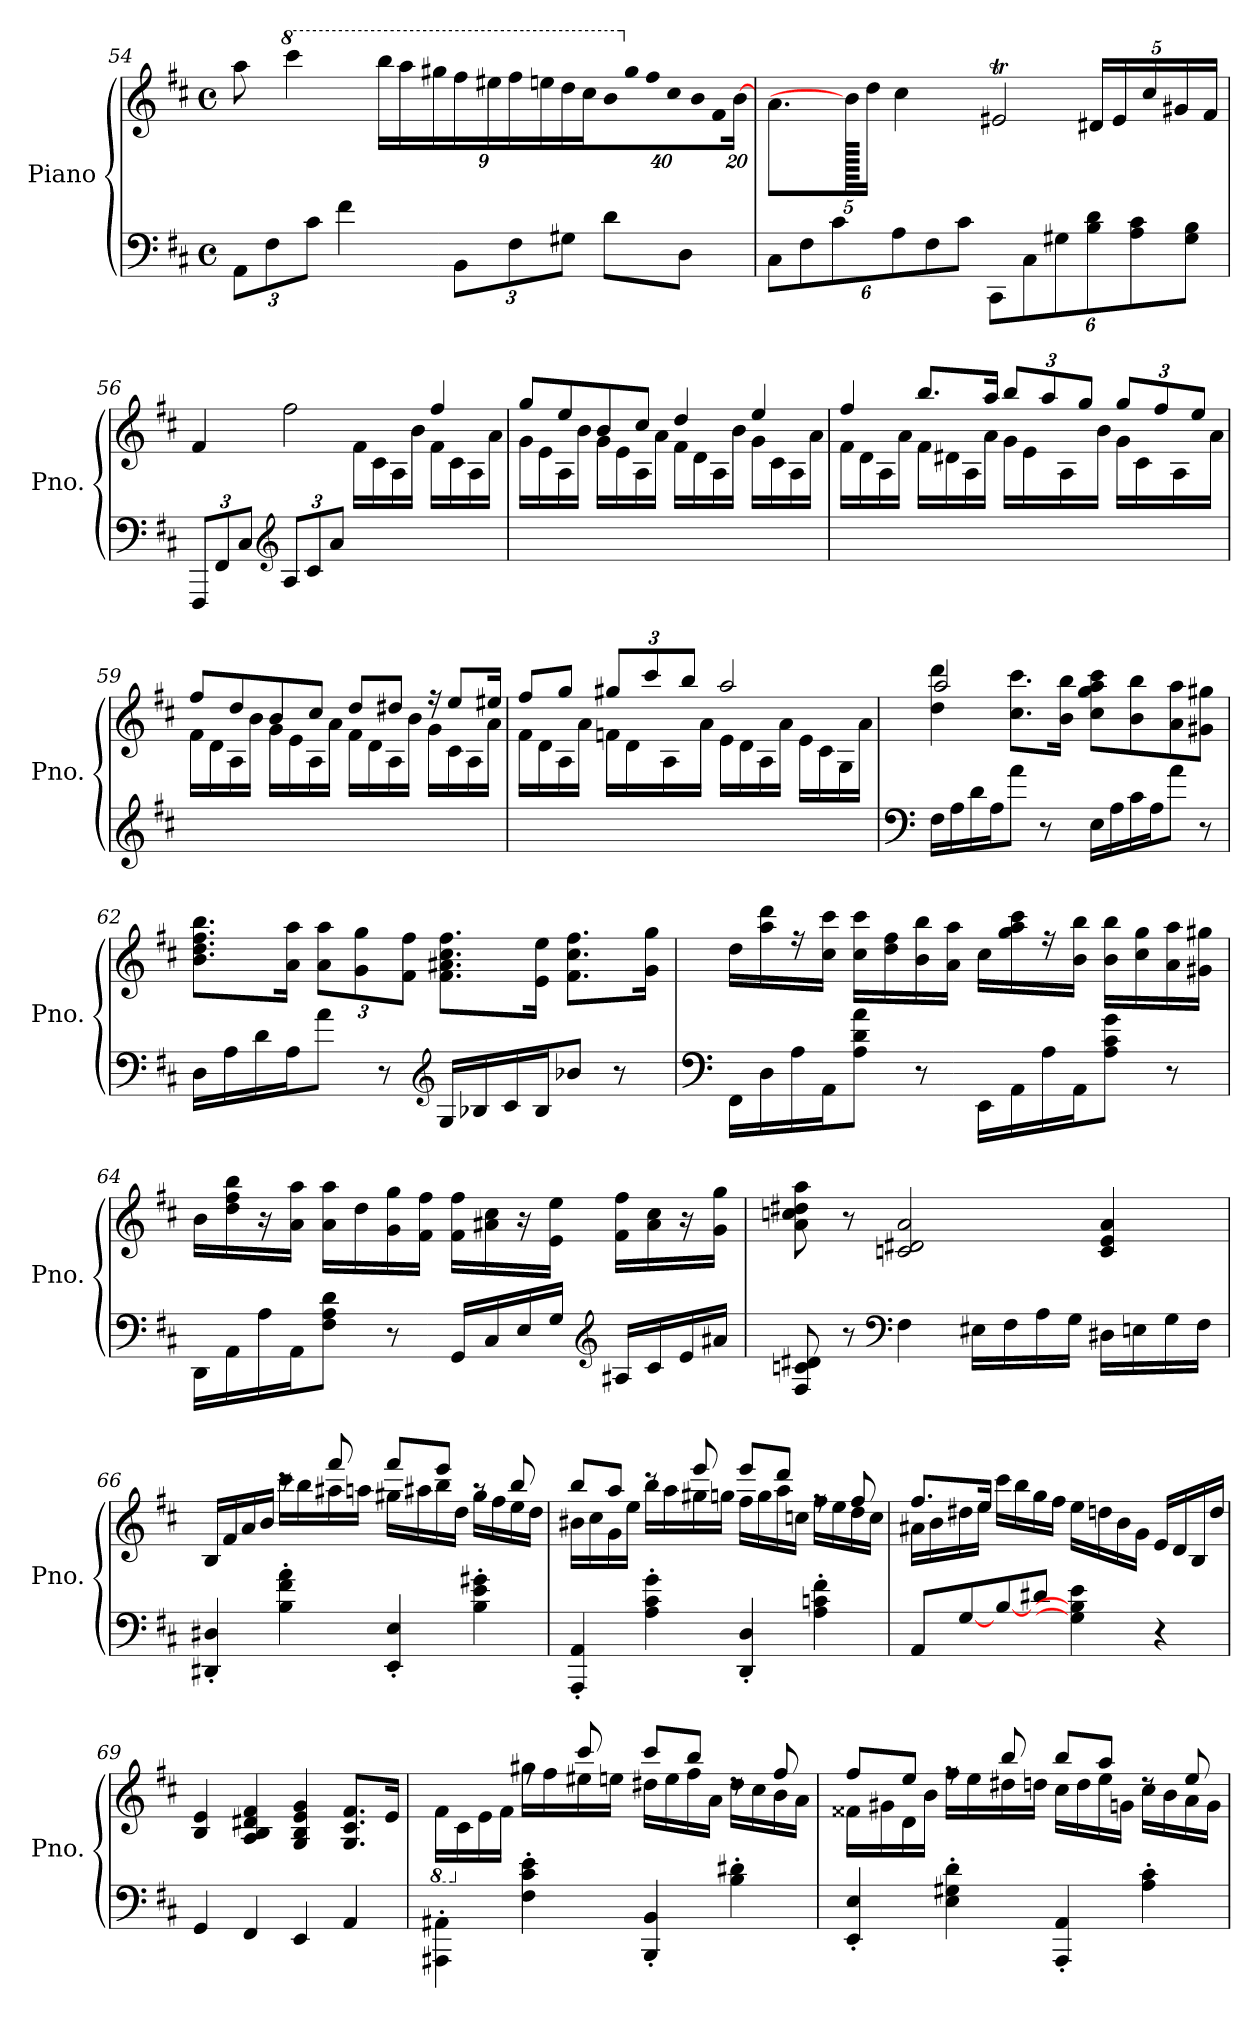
**kern	**kern
*part1	*part1
*staff2	*staff1
*I"Piano	*
*I'Pno.	*
*clefF4	*clefG2
*k[f#c#]	*k[f#c#]
*M4/4	*M4/4
*met(c)	*met(c)
*Xbrackettup	*
=54	=54
12AA\L	8aa\
12F#\	.
*	*8va
.	4cccc#\
12c#\J	.
4f#\	.
*	*Xbrackettup
*	*MM100
.	24bbb\LL
.	24aaa\
.	24ggg#X\
12BB\L	24fff#\
.	24eee#X\
12F#\	24fff#\
.	24eeen\
12G#X\J	24ddd\
.	24ccc#\
!	!LO:N:vis=16
8d\L	640%23bb\
*	*X8va
*	*MM110
!	!LO:N:vis=16
.	640%23gg#\
!	!LO:N:vis=16
.	640%23ff#\
!	!LO:N:vis=16
.	640%23cc#\
8D\J	.
!	!LO:N:vis=16
.	640%23b\
!	!LO:N:vis=16
.	640%23f#\
.	[320%11b\JJ
=55	=55
*	*MM140
12C#\L	8.a\L
12F#\	.
12c#\	.
.	640b\JJ]
.	16dd\Jk
12A\	.
.	4cc#\
12F#\	.
12c#\J	.
12CC#/L	.
!	!LO:N:head=open
.	4e#Xt/
12C#\	.
12G#X\	.
12B\ 12d\	.
.	20d#X/LL
.	20e#/
12A\ 12c#\	.
.	20cc#/
.	20g#X/
12G#\ 12B\J	.
.	20f#/JJ
640ryy	.
!!LO:LB:g=z
=56	=56
*	*^
12FFF#/L	4f#/	4ryy
12FF#/	.	.
12C#/J	.	.
*clefG2	*	*
12A/L	2ff#\	4ryy
12c#/	.	.
12a/J	.	.
2ryy	.	16f#\LL
.	.	16c#\
.	.	16A\
.	.	16b\JJ
.	4ff#/	16f#\LL
.	.	16c#\
.	.	16A\
.	.	16a\JJ
=57	=57	=57
1ryy	8gg/L	16g\LL
.	.	16e\
.	8ee/	16A\
.	.	16b\JJ
.	8b/	16g\LL
.	.	16e\
.	8cc#/J	16A\
.	.	16a\JJ
.	4dd/	16f#\LL
.	.	16d\
.	.	16A\
.	.	16b\JJ
.	4ee/	16g\LL
.	.	16c#\
.	.	16A\
.	.	16a\JJ
=58	=58	=58
1ryy	4ff#/	16f#\LL
.	.	16d\
.	.	16A\
.	.	16a\JJ
.	8.bb/L	16f#\LL
.	.	16d#X\
.	.	16A\
.	16aa/Jk	16a\JJ
.	12bb/L	16g\LL
.	.	16e\
.	12aa/	.
.	.	16A\
.	12gg/J	.
.	.	16b\JJ
.	12gg/L	16g\LL
.	.	16c#\
.	12ff#/	.
.	.	16A\
.	12ee/J	.
.	.	16a\JJ
!!LO:LB:g=z	!!
=59	=59	=59
1ryy	8ff#/L	16f#\LL
.	.	16d\
.	8dd/	16A\
.	.	16b\JJ
.	8b/	16g\LL
.	.	16e\
.	8cc#/J	16A\
.	.	16a\JJ
.	8dd/L	16f#\LL
.	.	16d\
.	8dd#X/J	16A\
.	.	16b\JJ
.	16r	16g\LL
.	8ee/L	16c#\
.	.	16A\
.	16ee#X/Jk	16a\JJ
=60	=60	=60
1ryy	8ff#/L	16f#\LL
.	.	16d\
.	8gg/J	16A\
.	.	16a\JJ
.	12gg#X/L	16fn\LL
.	.	16d\
.	12ccc#/	.
.	.	16A\
.	12bb/J	.
.	.	16a\JJ
.	2aa/	16e\LL
.	.	16d\
.	.	16A\
.	.	16a\JJ
.	.	16e\LL
.	.	16c#\
.	.	16G\
.	.	16a\JJ
=61	=61	=61
*clefF4	*	*
16F#\LL	4dd\ 4ddd\	2aa/
16A\	.	.
16d\	.	.
16A\J	.	.
8a\J	8.cc#\ 8.ccc#\L	.
8r	.	.
.	16b\ 16bb\Jk	.
16E\LL	8cc#\ 8gg\ 8aa\ 8ccc#\L	2ryy
16A\	.	.
16c#\	8b\ 8bb\	.
16A\J	.	.
8a\J	8a\ 8aa\	.
8r	8g#X\ 8gg#X\J	.
*	*v	*v
!!LO:LB:g=z
=62	=62
16D\LL	8.b\ 8.dd\ 8.ff#\ 8.bb\L
16A\	.
16d\	.
16A\J	16a\ 16aa\Jk
8a\J	12a\ 12aa\L
.	12g\ 12gg\
8r	.
.	12f#\ 12ff#\J
*clefG2	*
16G/LL	8.f#\ 8.a#X\ 8.cc#\ 8.ff#\L
16B-X/	.
16c#/	.
16B-/J	16e\ 16ee\Jk
8b-X/J	8.f#\ 8.cc#\ 8.ff#\L
8r	.
.	16g\ 16gg\Jk
=63	=63
*clefF4	*
16FF#\LL	16dd\LL
16D\	16aa\ 16ddd\
16A\	16r
16AA\J	16cc#\ 16ccc#\JJ
8A\ 8d\ 8a\J	16cc#\ 16ccc#\LL
.	16dd\ 16ff#\
8r	16b\ 16bb\
.	16a\ 16aa\JJ
16EE\LL	16cc#\LL
16AA\	16gg\ 16aa\ 16ccc#\
16A\	16r
16AA\J	16b\ 16bb\JJ
8A\ 8c#\ 8g\J	16b\ 16bb\LL
.	16cc#\ 16gg\
8r	16a\ 16aa\
.	16g#X\ 16gg#X\JJ
=64	=64
16DD\LL	16b\LL
16AA\	16dd\ 16ff#\ 16bb\
16A\	16r
16AA\J	16a\ 16aa\JJ
8F#\ 8A\ 8d\J	16a\ 16aa\LL
.	16dd\
8r	16g\ 16gg\
.	16f#\ 16ff#\JJ
16GG/LL	16f#\ 16ff#\LL
16C#/	16a#X\ 16cc#\
16E/	16r
16G/JJ	16e\ 16ee\JJ
*clefG2	*
16A#X/LL	16f#\ 16ff#\LL
16c#/	16a#\ 16cc#\
16e/	16r
16a#X/JJ	16g\ 16gg\JJ
!!LO:LB:g=z
=65	=65
8F#/ 8cn/ 8d#X/	8a\ 8ccn\ 8dd#X\ 8aa\
8r	8r
*clefF4	*
4F#\	2cn/ 2d#X/ 2a/
16E#X\LL	.
16F#\	.
16A\	.
16G\JJ	.
16D#X\LL	4c/ 4e/ 4a/
16En\	.
16G\	.
16F#\JJ	.
=66	=66
*	*^
4DD#X/' 4D#X/'	16B/LL	4ryy
.	16f#/	.
.	16a/	.
.	16b/JJ	.
4B\' 4f#\' 4a\'	8rccc	16ccc#\LL
.	.	16bb\
.	8fff#/	16aa#X\
.	.	16aan\JJ
4EE/' 4E/'	8fff#/L	16gg#X\LL
.	.	16aa#X\
.	8eee/J	16bb\
.	.	16dd\JJ
4B\' 4e\' 4g#X\'	8raa	16gg#\LL
.	.	16ff#\
.	8bb/	16ee\
.	.	16dd\JJ
=67	=67	=67
4AAA/' 4AA/'	8bb/L	16b#X\LL
.	.	16cc#\
.	8aa/J	16g\
.	.	16ee\JJ
4A\' 4c#\' 4g\'	8rccc	16bb\LL
.	.	16aa\
.	8eee/	16gg#X\
.	.	16ggn\JJ
4DD/' 4D/'	8eee/L	16ff#\LL
.	.	16gg\
.	8ddd/J	16aa\
.	.	16ccn\JJ
4A\' 4cn\' 4f#\'	8rff	16ff#\LL
.	.	16ee\
.	8ff#/	16dd\
.	.	16cc\JJ
!!LO:LB:g=z	!!
=68	=68	=68
8AA/L	8.ff#/L	16a#X\LL
.	.	16b\
[8G/	.	16dd#X\
.	16ee/Jk	16ee\JJ
[8B/	16ccc#\LL	4ryy
.	16bb\	.
8d#X/J	16gg\	.
.	16ff#\JJ	.
4G\] 4B\] 4e\	16ee\LL	2ryy
.	16ddn\	.
.	16b\	.
.	16g\JJ	.
4r	16e/LL	.
.	16d/	.
.	16B/	.
.	16dd/JJ	.
*	*v	*v
=69	=69
4GG/	4B/ 4e/
4FF#/	4A/ 4B/ 4d#X/ 4f#/
4EE/	4G/ 4B/ 4e/ 4g/
4AA/	8.G/ 8.c#/ 8.f#/L
.	16e/Jk
=70	=70
*	*8ba
*	*^
4AAA#X\' 4AA#X\'	16F#/LL	4ryy
*	*X8ba	*
.	16c#\	.
.	16e\	.
.	16f#\JJ	.
4F#\' 4c#\' 4e\'	8rff	16gg#X\LL
.	.	16ff#\
.	8ccc#/	16ee#X\
.	.	16een\JJ
4BBB/' 4BB/'	8ccc#/L	16dd#X\LL
.	.	16ee\
.	8bb/J	16ff#\
.	.	16a\JJ
4B\' 4d#X\'	8rdd	16dd#\LL
.	.	16cc#\
.	8ff#/	16b\
.	.	16a\JJ
!!LO:PB:g=z	!!
=71	=71	=71
4EE/' 4E/'	8ff#/L	16f##X\LL
.	.	16g#X\
.	8ee/J	16d\
.	.	16b\JJ
4E\' 4G#X\' 4d\'	8rff	16ff#\LL
.	.	16ee\
.	8bb/	16dd#X\
.	.	16ddn\JJ
4AAA/' 4AA/'	8bb/L	16cc#\LL
.	.	16dd\
.	8aa/J	16ee\
.	.	16gn\JJ
4A\' 4c#\'	8rdd	16cc#\LL
.	.	16b\
.	8ee/	16a\
.	.	16g\JJ
*	*v	*v
=	=
*-	*-
